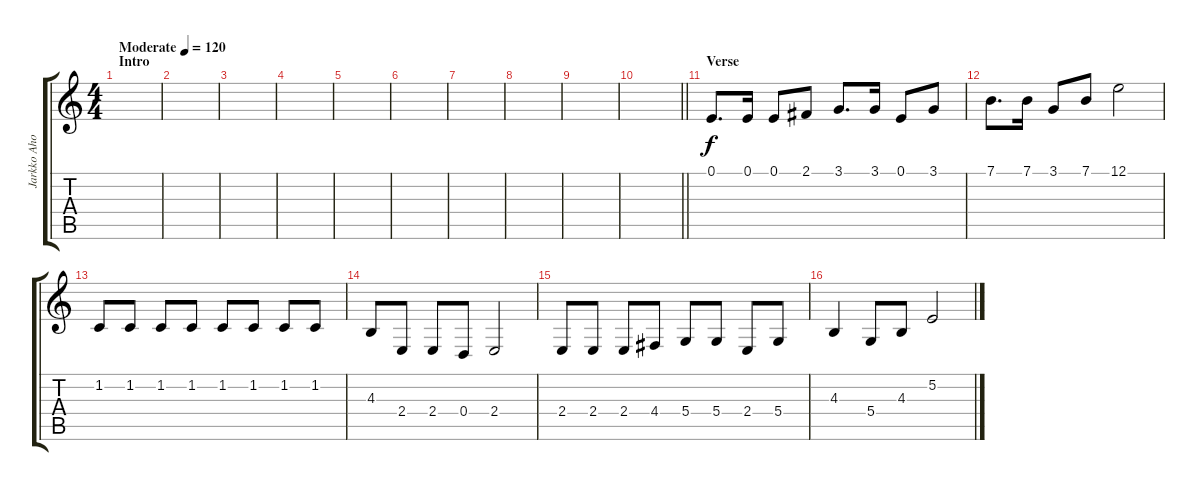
\track ("Jarkko Ahola" "Jarkko Aho") {instrument lead2sawtooth bank 255}
\staff {score tabs}
\tuning (E4 B3 G3 D3 A2 E2) {hide}
\ts (4 4)
\section ("" "Intro")
\tempo (120 "Moderate")
\clef g2
\ks c
|
|
|
|
|
|
|
|
|
\barLineRight lightlight
|
\section ("" "Verse")
0.1.8{d} 0.1.16 0.1.8 2.1.8 3.1.8{d} 3.1.16 0.1.8 3.1.8 |
7.1.8{d} 7.1.16 3.1.8 7.1.8 12.1.2 |
1.2.8 1.2.8 1.2.8 1.2.8 1.2.8 1.2.8 1.2.8 1.2.8 |
4.3.8 2.4.8 2.4.8 0.4.8 2.4.2 |
2.4.8 2.4.8 2.4.8 4.4.8 5.4.8 5.4.8 2.4.8 5.4.8 |
4.3.4 5.4.8 4.3.8 5.2.2
